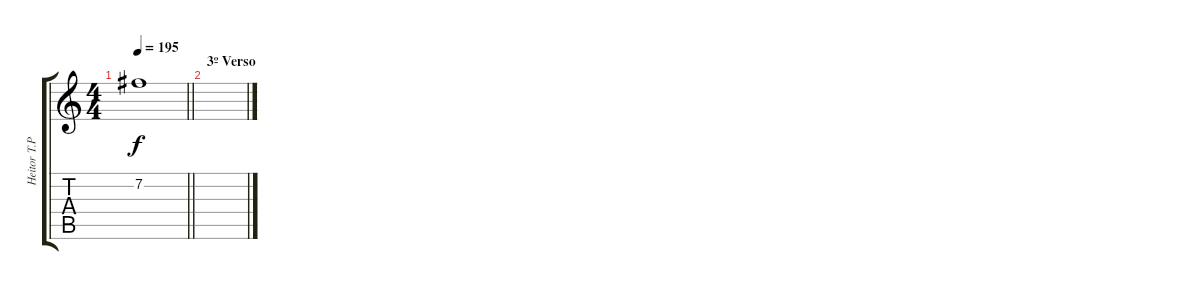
\track ("Heitor T.P.(Lead Guitar)" "Heitor T.P") {instrument electricguitarjazz}
\staff {score tabs}
\tuning (E4 B3 G3 D3 A2 E2) {hide}
\ts (4 4)
\tempo 195
\clef g2
\barLineRight lightlight
\ks c
7.2{t}.1{dy f} |
\section ("" "3º Verso")
